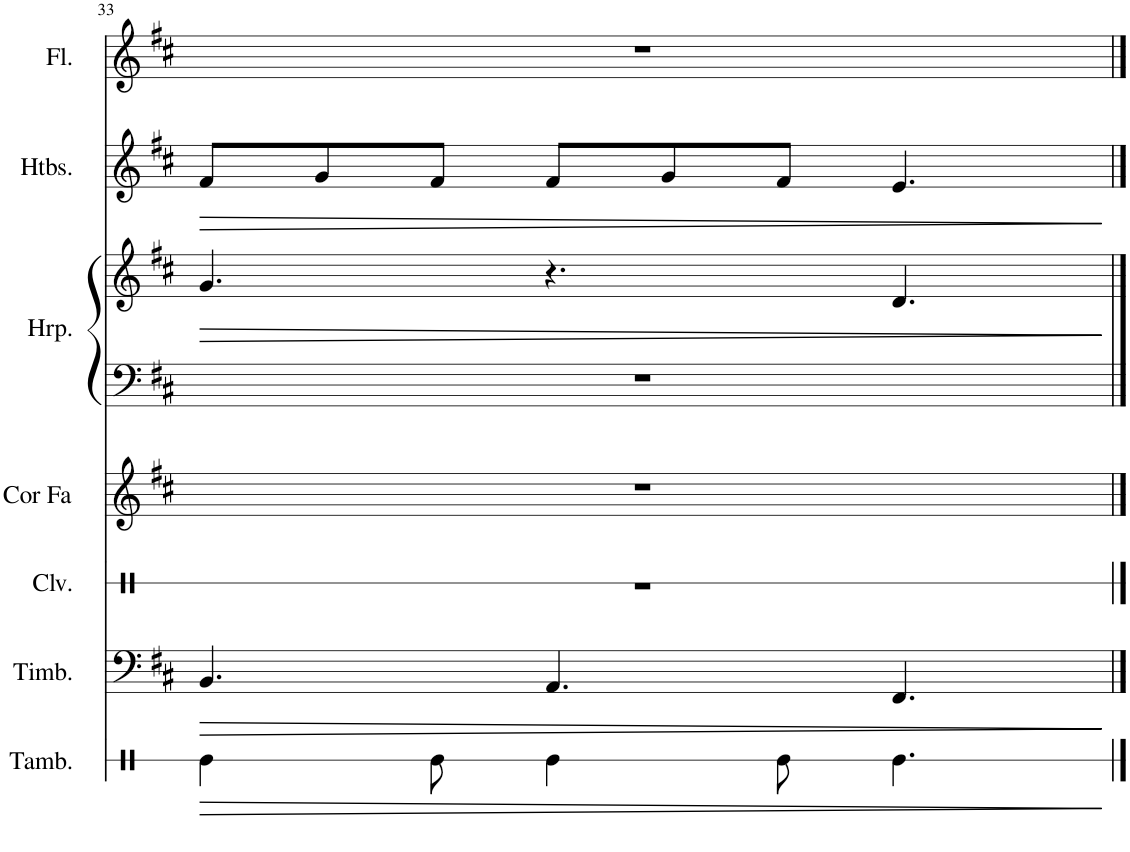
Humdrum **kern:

**kern	**dynam	**kern	**dynam	**kern	**kern	**kern	**kern	**dynam	**kern	**dynam	**kern
*part7	*part7	*part6	*part6	*part5	*part4	*part3	*part3	*part3	*part2	*part2	*part1
*staff8	*staff8	*staff7	*staff7	*staff6	*staff5	*staff4	*staff3	*staff3/4	*staff2	*staff2	*staff1
*I"Tambourin	*	*I"Timbales	*	*I"Claves	*I"Cor en Fa	*I"Harpe	*	*	*I"Hautbois	*	*I"Flûte
*I'Tamb.	*	*I'Timb.	*	*I'Clv.	*I'Cor Fa	*I'Hrp.	*	*	*I'Htbs.	*	*I'Fl.
!!LO:PB:g=z
*clefX	*	*clefF4	*	*clefX	*clefG2	*clefF4	*clefG2	*	*clefG2	*	*clefG2
*	*	*	*	*	*ITrd4c7	*	*	*	*	*	*
*k[]	*	*k[f#c#]	*	*k[]	*k[f#c#]	*k[f#c#]	*k[f#c#]	*	*k[f#c#]	*	*k[f#c#]
*M9/8	*	*M9/8	*	*M9/8	*M9/8	*M9/8	*M9/8	*	*M9/8	*	*M9/8
=33	=33	=33	=33	=33	=33	=33	=33	=33	=33	=33	=33
!	!LO:HP:b	!	!LO:HP:b	!	!	!	!	!LO:HP:b	!	!LO:HP:b	!
4Re\	>	4.BB/	>	8%9r	8%9r	8%9r	4.g/	>	8f#/L	>	8%9r
.	.	.	.	.	.	.	.	.	8g/	.	.
8Re\	.	.	.	.	.	.	.	.	8f#/J	.	.
4Re\	.	4.AA/	.	.	.	.	4.r	.	8f#/L	.	.
.	.	.	.	.	.	.	.	.	8g/	.	.
8Re\	.	.	.	.	.	.	.	.	8f#/J	.	.
4.Re\	.	4.FF#/	.	.	.	.	4.d/	.	4.e/	.	.
.	]	.	]	.	.	.	.	]	.	]	.
==	==	==	==	==	==	==	==	==	==	==	==
*-	*-	*-	*-	*-	*-	*-	*-	*-	*-	*-	*-
